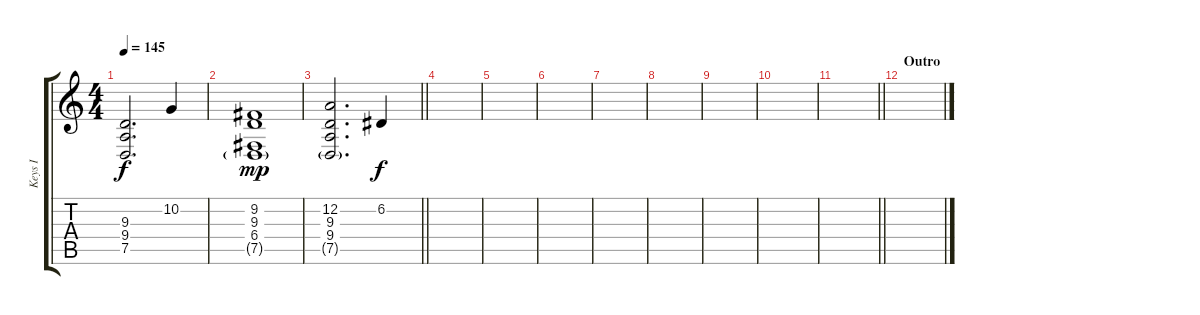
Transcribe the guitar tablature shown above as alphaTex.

\track ("Keys I" "Keys I") {instrument choiraahs}
\staff {score tabs}
\tuning (D4 A3 F3 C3 G2 C2) {hide}
\ts (4 4)
\tempo 145
\clef g2
\ks c
(9.3{t} 9.4{t} 7.5{t}).2{d dy f} 10.2.4 |
(9.2 9.3 6.4 7.5{g}).1{dy mp} |
\barLineRight lightlight
(12.2 9.3 9.4 7.5{g}).2{d} 6.2.4{dy f} |
|
|
|
|
|
|
|
\barLineRight lightlight
|
\section ("" "Outro")
